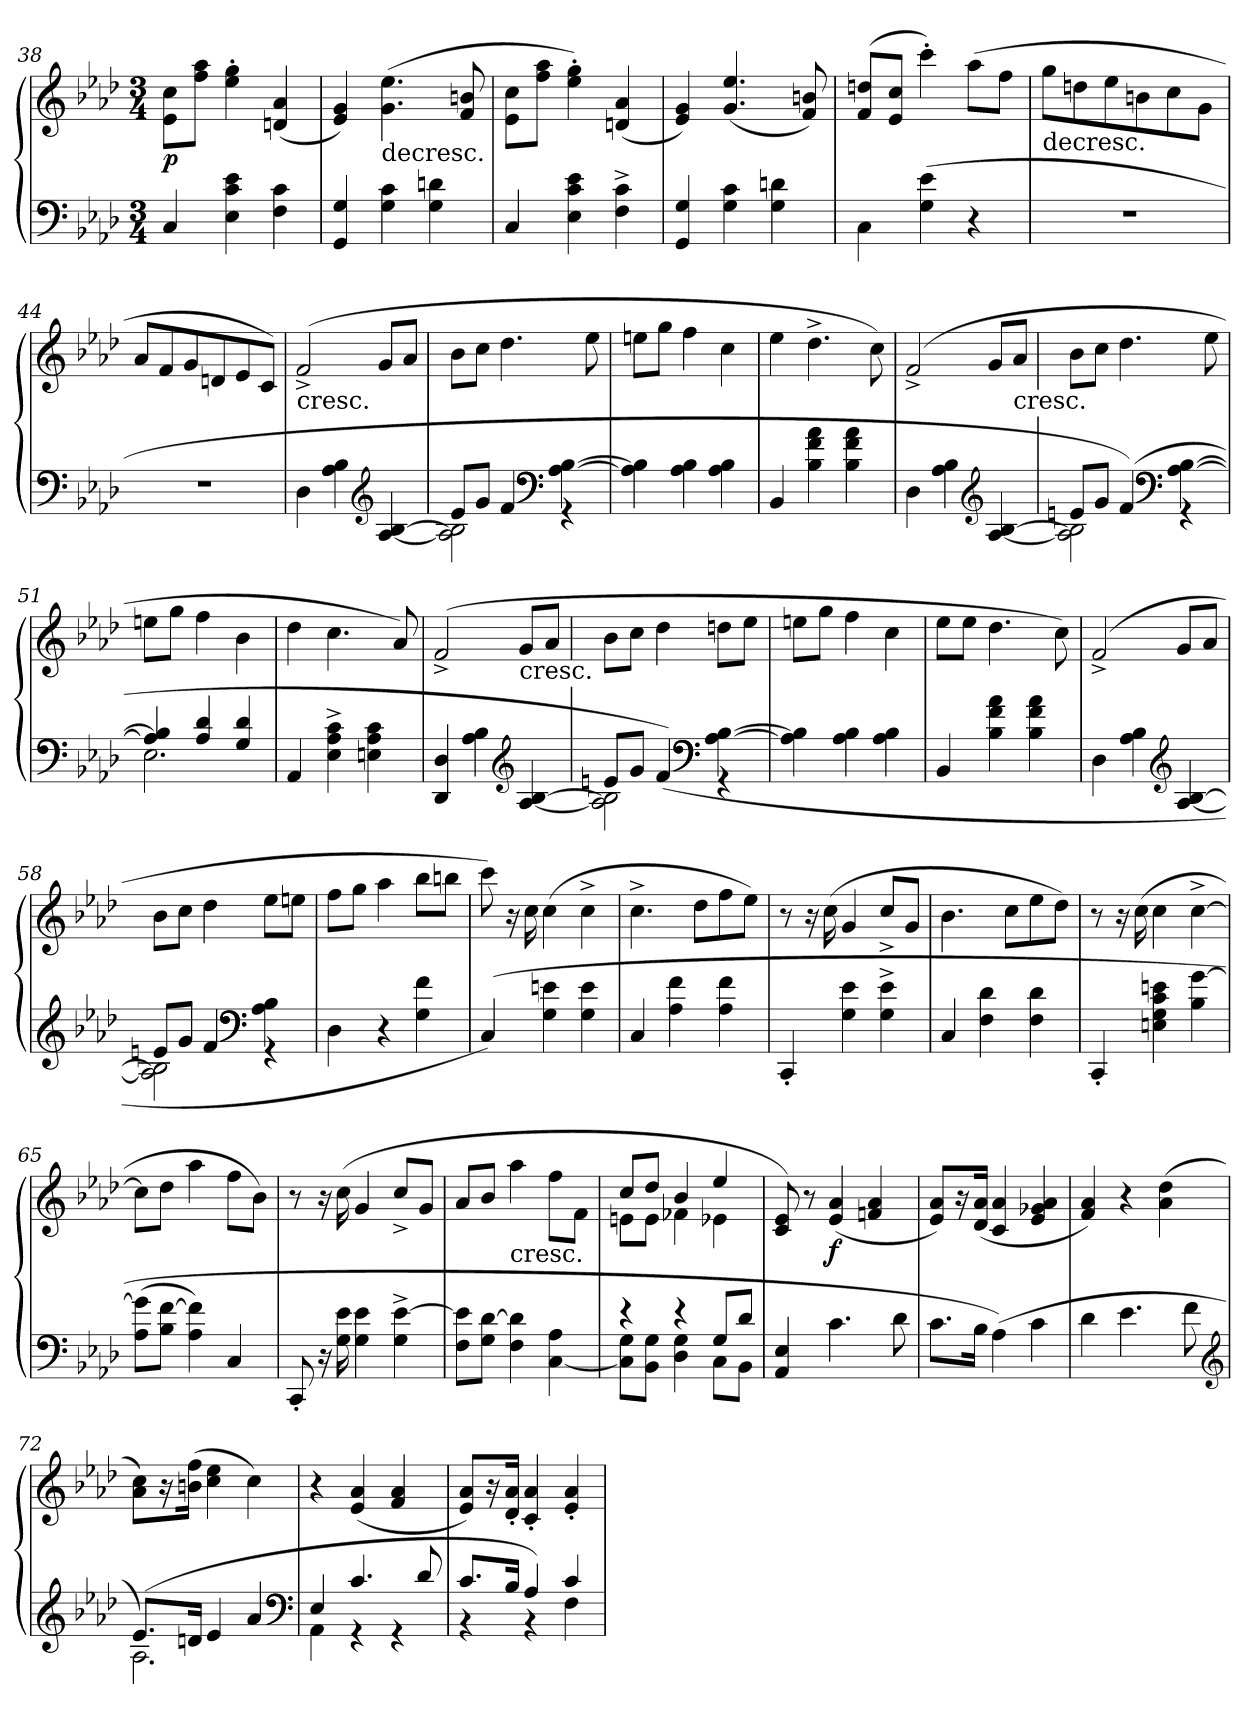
**kern	**kern	**dynam
*part1	*part1	*part1
*staff2	*staff1	*staff1/2
*clefF4	*clefG2	*
*k[b-e-a-d-]	*k[b-e-a-d-]	*
*A-:	*A-:	*
*M3/4	*M3/4	*
=38	=38	=38
4C/	8e-\ 8cc\L	p
.	8ff\ 8aa-\J	.
4E-\ 4c\ 4e-\	4ee-'\ 4gg'\	.
4F\ 4c\	(4dn/ 4a-/	.
=39	=39	=39
4GG/ 4G/	4e-/ 4g/)	.
!	!LO:TX:c:t=decresc.	!
4G\ 4c\	(4.g\ 4.ee-\	.
4G\ 4dn\	.	.
.	8f/ 8bn/	.
=40	=40	=40
4C/	8e-\ 8cc\L	.
.	8ff\ 8aa-\J	.
4E-\ 4c\ 4e-\	4ee-'\ 4gg'\)	.
4F^\ 4c^\	(4dn/ 4a-/	.
=41	=41	=41
4GG/ 4G/	4e-/ 4g/)	.
4G\ 4c\	(4.g/ 4.ee-/	.
4G\ 4dn\	.	.
.	8f/ 8bn/)	.
=42	=42	=42
4C\	(8f/ 8ddn/L	.
.	8e-/ 8cc/J	.
(4G\ 4e-\	4ccc'\)	.
4r	(8aa-\L	.
.	8ff\J	.
=43	=43	=43
!	!LO:TX:c:t=decresc.	!
2.r	8gg\L	.
.	8ddn\	.
.	8ee-\	.
.	8bn\	.
.	8cc\	.
.	8g\J	.
=44	=44	=44
2.r	8a-/L	.
.	8f/	.
.	8g/	.
.	8dn/	.
.	8e-/	.
.	8c/J)	.
=45	=45	=45
!	!LO:TX:c:t=cresc.	!
4D-\	(2f^/	.
4A-\ 4B-\	.	.
*clefG2	*	*
[4A-/ [4B-/	8g/L	.
.	8a-/J	.
=46	=46	=46
*^	*	*
2A-]\ 2B-]\	8e-/L	8b-\L	.
.	8g/J	8cc\J	.
.	4f/	4.dd-\	.
*clefF4	*	*	*
[4A-\ [4B-\	4r	.	.
.	.	8ee-\	.
*v	*v	*	*
=47	=47	=47
4A-]\ 4B-]\	8een\L	.
.	8gg\J	.
4A-\ 4B-\	4ff\	.
4A-\ 4B-\	4cc\	.
=48	=48	=48
4BB-/	4ee-\	.
4B-\ 4f\ 4a-\	4.dd-^\	.
4B-\ 4f\ 4a-\	.	.
.	8cc\)	.
=49	=49	=49
4D-\	(2f^/	.
4A-\ 4B-\	.	.
*clefG2	*	*
[4A-/ [4B-/	8g/L	.
!	!LO:TX:c:t=cresc.	!
.	8a-/J	.
=50	=50	=50
*^	*	*
2A-]\ 2B-]\	8en/L	8b-\L	.
.	8g/J	8cc\J	.
.	(4f/)	4.dd-\	.
*clefF4	*	*	*
[4A-\ [4B-\	4r	.	.
.	.	8ee-\	.
=51	=51	=51	=51
4A-]/ 4B-]/	2.E-\	8een\L	.
.	.	8gg\J	.
4A-/ 4d-/	.	4ff\	.
4G/ 4d-/	.	4b-\	.
*v	*v	*	*
=52	=52	=52
4AA-/	4dd-\	.
4E-^\ 4A-^\ 4c^\	4.cc\	.
4En\ 4A-\ 4c\	.	.
.	8a-/)	.
=53	=53	=53
4DD-/ 4D-/	(2f^/	.
4A-\ 4B-\	.	.
*clefG2	*	*
!	!LO:TX:c:t=cresc.	!
[4A-/ [4B-/	8g/L	.
.	8a-/J	.
=54	=54	=54
*^	*	*
2A-]\ 2B-]\	8en/L	8b-\L	.
.	8g/J	8cc\J	.
.	(4f/)	4dd-\	.
*clefF4	*	*	*
[4A-\ [4B-\	4r	8ddn\L	.
.	.	8ee-\J	.
*v	*v	*	*
=55	=55	=55
4A-]\ 4B-]\	8een\L	.
.	8gg\J	.
4A-\ 4B-\	4ff\	.
4A-\ 4B-\	4cc\	.
=56	=56	=56
4BB-/	8ee-\L	.
.	8ee-\J	.
4B-\ 4f\ 4a-\	4.dd-\	.
4B-\ 4f\ 4a-\	.	.
.	8cc\)	.
=57	=57	=57
4D-\	(2f^/	.
4A-\ 4B-\	.	.
*clefG2	*	*
[4A-/ [4B-/	8g/L	.
.	8a-/J	.
=58	=58	=58
*^	*	*
2A-]\ 2B-]\	8en/L	8b-\L	.
.	8g/J	8cc\J	.
.	4f/	4dd-\	.
*clefF4	*	*	*
4A-\ 4B-\	4r	8ee-\L	.
.	.	8een\J	.
*v	*v	*	*
=59	=59	=59
4D-\	8ff\L	.
.	8gg\J	.
4r	4aa-\	.
4G\ 4f\	8bb-\L	.
.	8bbn\J	.
=60	=60	=60
(4C/)	8ccc\)	.
.	16r	.
.	16cc\	.
4G\ 4en\	(4cc\	.
4G\ 4e\	4cc^\	.
=61	=61	=61
4C/	4.cc^\	.
4A-\ 4f\	.	.
.	8dd-\L	.
4A-\ 4f\	8ff\	.
.	8ee-\J)	.
=62	=62	=62
4CC'/	8r	.
.	16r	.
.	(16cc\	.
4G\ 4e-\	4g/	.
4G^\ 4e-^\	8cc^/L	.
.	8g/J	.
=63	=63	=63
4C/	4.b-\	.
4F\ 4d-\	.	.
.	8cc\L	.
4F\ 4d-\	8ee-\	.
.	8dd-\J)	.
=64	=64	=64
4CC'/	8r	.
.	16r	.
.	(16cc\	.
4En\ 4G\ 4c\ 4en\	4cc\	.
4B-\ [4g\	[4cc^\	.
=65	=65	=65
(8A-\ 8g]\L	8cc\L]	.
8B-\ [8f\J	8dd-\J	.
4A-\ 4f]\)	4aa-\	.
4C/	8ff\L	.
.	8b-\J)	.
=66	=66	=66
8CC'/	8r	.
16r	16r	.
16G\ 16e-\	(16cc\	.
4G\ 4e-\	4g/	.
4G^\ [4e-^\	8cc^/L	.
.	8g/J	.
=67	=67	=67
8F\ 8e-]\L	8a-/L	.
8G\ [8d-\J	8b-/J	.
!	!LO:TX:c:t=cresc.	!
4F\ 4d-]\	4aa-\	.
[4C\ 4A-\	8ff\L	.
.	8f\J	.
=68	=68	=68
*^	*^	*
4r	8C]\ 8G\L	8cc/L	8en\L	.
.	8BB-\ 8G\J	8dd-/J	8e\J	.
4r	4D-\ 4G\	4b-/	4f-X\	.
8G/L	8C\L	4ee-/	4e-X\	.
8d-/J	8BB-\J	.	.	.
*v	*v	*	*	*
*	*v	*v	*
=69	=69	=69
4AA-/ 4E-/	8c/ 8e-/)	.
.	8r	.
4.c\	(4e-/ 4a-/	f
.	4fn/ 4a-/	.
8d-\	.	.
=70	=70	=70
8.c\L	8e-/ 8a-/L)	.
.	16r	.
16B-\Jk	(16d-/ 16a-/Jk	.
(4A-\)	4c/ 4a-/	.
4c\	4e-/ 4g-X/ 4a-/	.
=71	=71	=71
4d-\	4f/ 4a-/)	.
4.e-\	4r	.
.	(4a-\ 4dd-\	.
8f\	.	.
*clefG2	*	*
=72	=72	=72
*^	*	*
(8.e-/L)	2.A-\	8a-\ 8cc\L)	.
.	.	16r	.
16dn/Jk	.	(16bn\ 16ff\Jk	.
4e-/	.	4cc\ 4ee-\	.
4a-/	.	4cc\)	.
*clefF4	*	*	*
=73	=73	=73	=73
4E-/	4AA-\	4r	.
4.c/	4r	(4e-/ 4a-/	.
.	4r	4f/ 4a-/	.
8d-/	.	.	.
=74	=74	=74	=74
8.c/L	4r	8e-/ 8a-/L)	.
.	.	16r	.
16B-/Jk	.	16d-'/ 16a-'/Jk	.
4A-/)	4r	4c'/ 4a-'/	.
4c/	4F\	4e-'/ 4a-'/	.
*v	*v	*	*
=	=	=
*-	*-	*-
